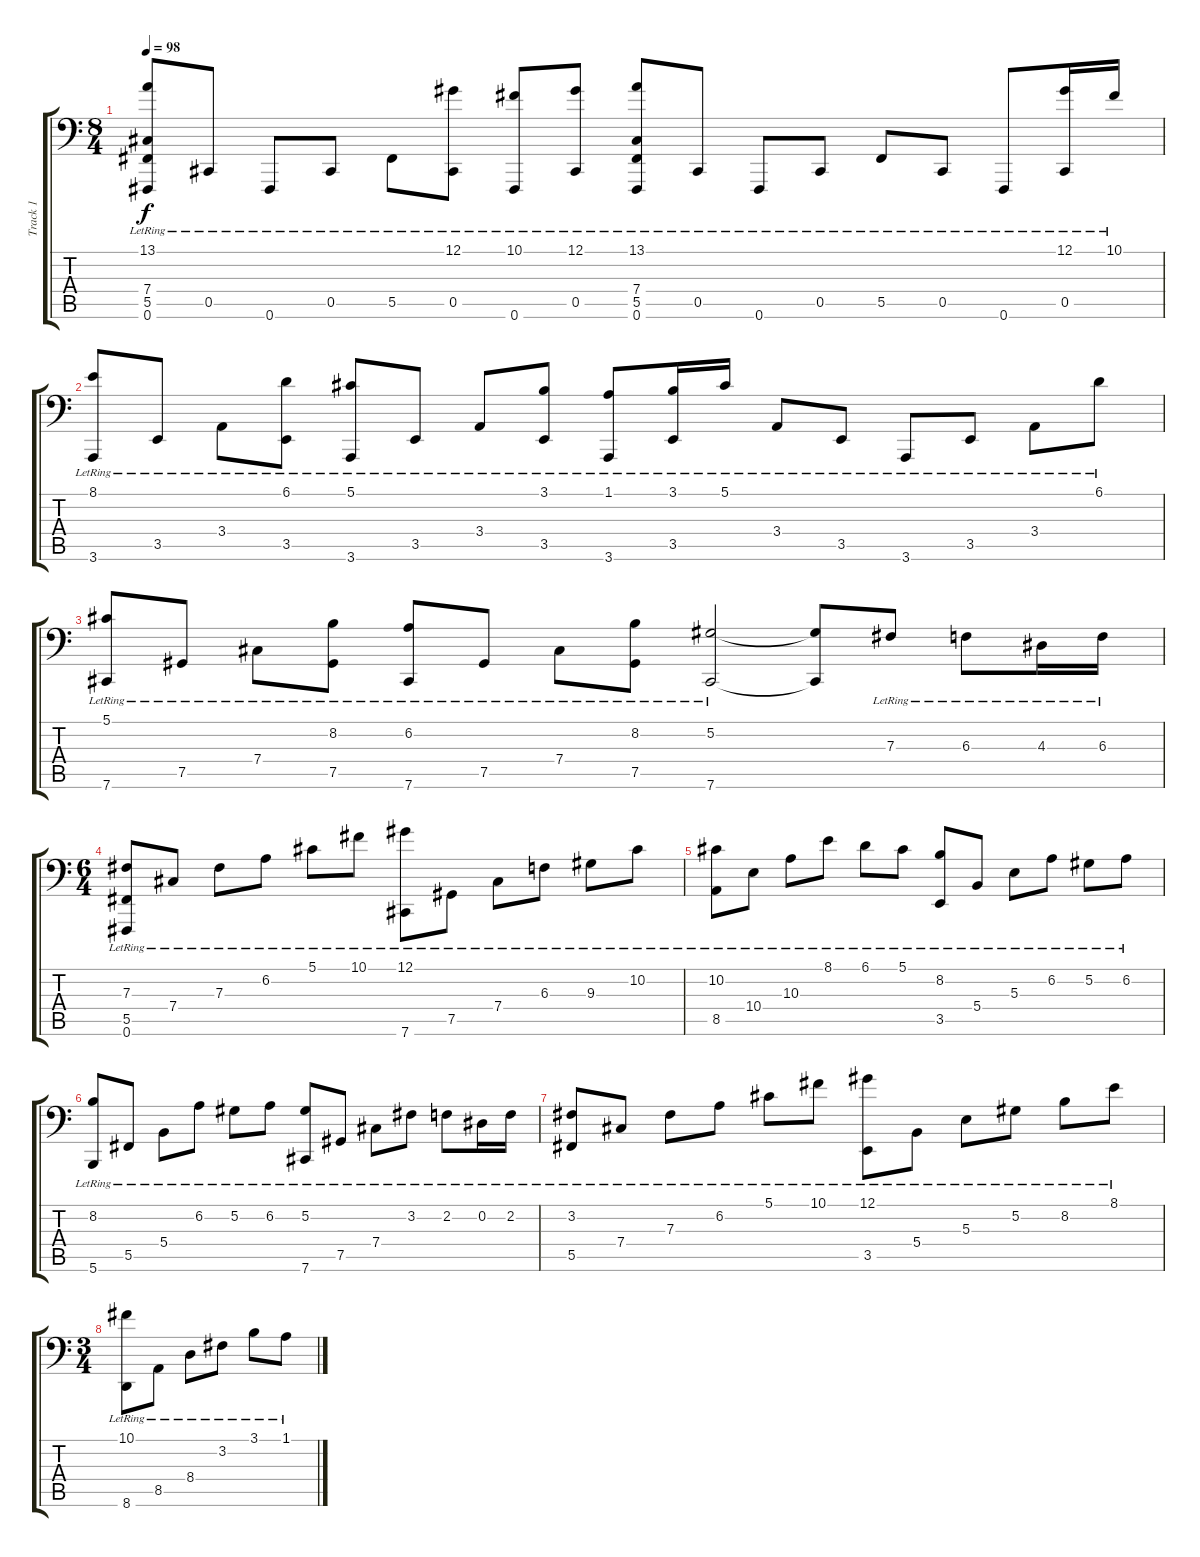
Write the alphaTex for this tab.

\track ("Track 1" "Track 1") {instrument acousticgrandpiano}
\staff {score tabs}
\tuning (Ab3 Eb3 B2 Gb2 Db2 Gb1) {hide}
\ts (8 4)
\tempo 98
\clef f4
\ks c
(13.1{lr} 7.4{lr} 5.5{lr} 0.6{lr}).8{dy f} 0.5{lr}.8 0.6{lr}.8 0.5{lr}.8 5.5{lr}.8 (12.1{lr} 0.5{lr}).8 (10.1{lr} 0.6{lr}).8 (12.1{lr} 0.5{lr}).8 (13.1{lr} 7.4{lr} 5.5{lr} 0.6).8 0.5{lr}.8 0.6{lr}.8 0.5{lr}.8 5.5{lr}.8 0.5{lr}.8 0.6{lr}.8 (12.1{lr} 0.5{lr}).16 10.1{lr}.16 |
(8.1{lr} 3.6{lr}).8 3.5{lr}.8 3.4{lr}.8 (6.1{lr} 3.5{lr}).8 (5.1{lr} 3.6{lr}).8 3.5{lr}.8 3.4{lr}.8 (3.1{lr} 3.5{lr}).8 (1.1{lr} 3.6{lr}).8 (3.1{lr} 3.5{lr}).16 5.1{lr}.16 3.4{lr}.8 3.5{lr}.8 3.6{lr}.8 3.5{lr}.8 3.4{lr}.8 6.1{lr}.8 |
(5.1{lr} 7.6{lr}).8 7.5{lr}.8 7.4{lr}.8 (8.2{lr} 7.5{lr}).8 (6.2{lr} 7.6{lr}).8 7.5{lr}.8 7.4{lr}.8 (8.2 7.5{lr}).8 (5.2{lr} 7.6{lr}).2 (5.2{t} 7.6{t}).8 7.3{lr}.8 6.3{lr}.8 4.3{lr}.16 6.3{lr}.16 |
\ts (6 4)
(7.3{lr} 5.5{lr} 0.6{lr}).8 7.4{lr}.8 7.3{lr}.8 6.2{lr}.8 5.1{lr}.8 10.1{lr}.8 (12.1{lr} 7.6{lr}).8 7.5{lr}.8 7.4{lr}.8 6.3{lr}.8 9.3{lr}.8 10.2{lr}.8 |
(10.2{lr} 8.5{lr}).8 10.4{lr}.8 10.3{lr}.8 8.1{lr}.8 6.1{lr}.8 5.1{lr}.8 (8.2{lr} 3.5{lr}).8 5.4{lr}.8 5.3{lr}.8 6.2{lr}.8 5.2{lr}.8 6.2{lr}.8 |
(8.2{lr} 5.6{lr}).8 5.5{lr}.8 5.4{lr}.8 6.2{lr}.8 5.2{lr}.8 6.2{lr}.8 (5.2{lr} 7.6{lr}).8 7.5{lr}.8 7.4{lr}.8 3.2{lr}.8 2.2{lr}.8 0.2{lr}.16 2.2{lr}.16 |
(3.2{lr} 5.5{lr}).8 7.4{lr}.8 7.3{lr}.8 6.2{lr}.8 5.1{lr}.8 10.1{lr}.8 (12.1{lr} 3.5{lr}).8 5.4{lr}.8 5.3{lr}.8 5.2{lr}.8 8.2{lr}.8 8.1{lr}.8 |
\ts (3 4)
(10.1{lr} 8.6{lr}).8 8.5{lr}.8 8.4{lr}.8 3.2{lr}.8 3.1{lr}.8 1.1{lr}.8
